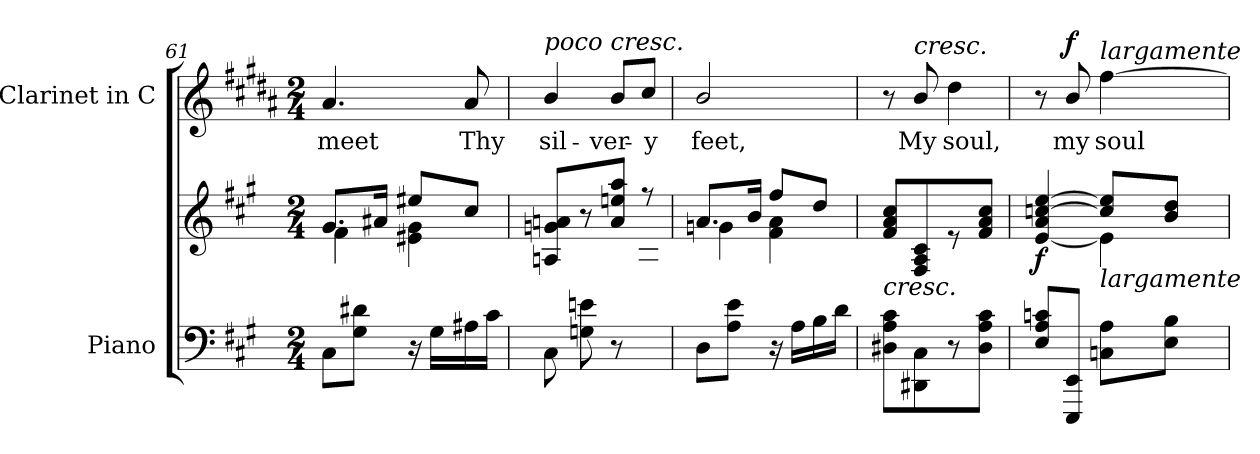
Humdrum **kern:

**kern	**kern	**dynam	**kern	**text	**dynam
*part2	*part2	*part2	*part1	*part1	*part1
*staff3	*staff2	*staff2/3	*staff1	*staff1	*staff1
*I"Piano	*	*	*I"Clarinet in C	*	*
*I'Pno	*	*	*I'Cl	*	*
*clefF4	*clefG2	*	*clefG2	*	*
*	*	*	*ITrd1c2	*	*
*k[f#c#g#]	*k[f#c#g#]	*	*k[f#c#g#]	*	*
*M2/4	*M2/4	*	*M2/4	*	*
=61	=61	=61	=61	=61	=61
*	*^	*	*	*	*
!	!	!	!	!	!LO:LY:b	!
8C#\L	8.g#/L	4f#\	.	4.g#/	meet	.
8G#\ 8d#X\J	.	.	.	.	.	.
.	16a#X/Jk	.	.	.	.	.
16r	8ee#X/L	4e#X\ 4g#\	.	.	.	.
16G#\LL	.	.	.	.	.	.
!	!	!	!	!	!LO:LY:b	!
16A#X\	8cc#/J	.	.	8g#/	Thy	.
16c#\JJ	.	.	.	.	.	.
=62	=62	=62	=62	=62	=62	=62
!	!	!	!	!LO:TX:a:i:t=poco cresc.	!	!
!	!	!	!	!	!LO:LY:b	!
8C#\L	8An/ 8gn/ 8an/L	4.ryy	.	4a/	sil-	.
8Gn\ 8en\	8r	.	.	.	.	.
!	!	!	!	!	!LO:LY:b	!
8r	8a/ 8een/ 8aa/J	.	.	8a/L	-ver-	.
!	!	!	!	!	!LO:LY:b	!
8ryy	8rff	8A\ 8g\J	.	8b/J	-y	.
!!LO:PB:g=z
=63	=63	=63	=63	=63	=63	=63
!	!	!	!	!	!LO:LY:b	!
8D\L	8.a/L	4gn\	.	2a/	feet,	.
8A\ 8e\J	.	.	.	.	.	.
.	16b/Jk	.	.	.	.	.
16r	8ff#/L	4f#\ 4a\	.	.	.	.
16A\LL	.	.	.	.	.	.
16B\	8dd/J	.	.	.	.	.
16d\JJ	.	.	.	.	.	.
*	*v	*v	*	*	*	*
=64	=64	=64	=64	=64	=64
!	!LO:TX:b:i:t=cresc.	!	!	!	!
8D#X\ 8A\ 8c#\L	8f#/ 8a/ 8cc#/L	.	8r	.	.
!	!	!	!LO:TX:a:i:t=cresc.	!	!
!	!	!	!	!LO:LY:b	!
8DD#X\ 8C#\	8F#/ 8A/ 8c#/	.	8a/	My	.
!	!	!	!	!LO:LY:b	!
8r	8r	.	4cc#\	soul,	.
8D#\ 8A\ 8c#\J	8f#/ 8a/ 8cc#/J	.	.	.	.
=65	=65	=65	=65	=65	=65
*	*^	*	*	*	*
!	!	!	!LO:DY:b	!	!	!
8E/ 8A/ 8cn/L	[4e/ 4a/ [4ccn/ [4ee/	4ryy	f	8r	.	.
!	!	!	!	!	!LO:LY:b	!LO:DY:a
8EEE/ 8EE/J	.	.	.	8a/	my	f
!	!	!	!	!LO:TX:a:i:t=largamente	!	!
!	!LO:TX:b:i:t=largamente	!	!	!	!	!
!	!	!	!	!	!LO:LY:b	!
8Cn\ 8A\L	8cc/] 8ee/]L	4e\]	.	[4ee\	soul	.
8E\ 8B\J	8b/ 8dd/J	.	.	.	.	.
*	*v	*v	*	*	*	*
=	=	=	=	=	=
*-	*-	*-	*-	*-	*-
